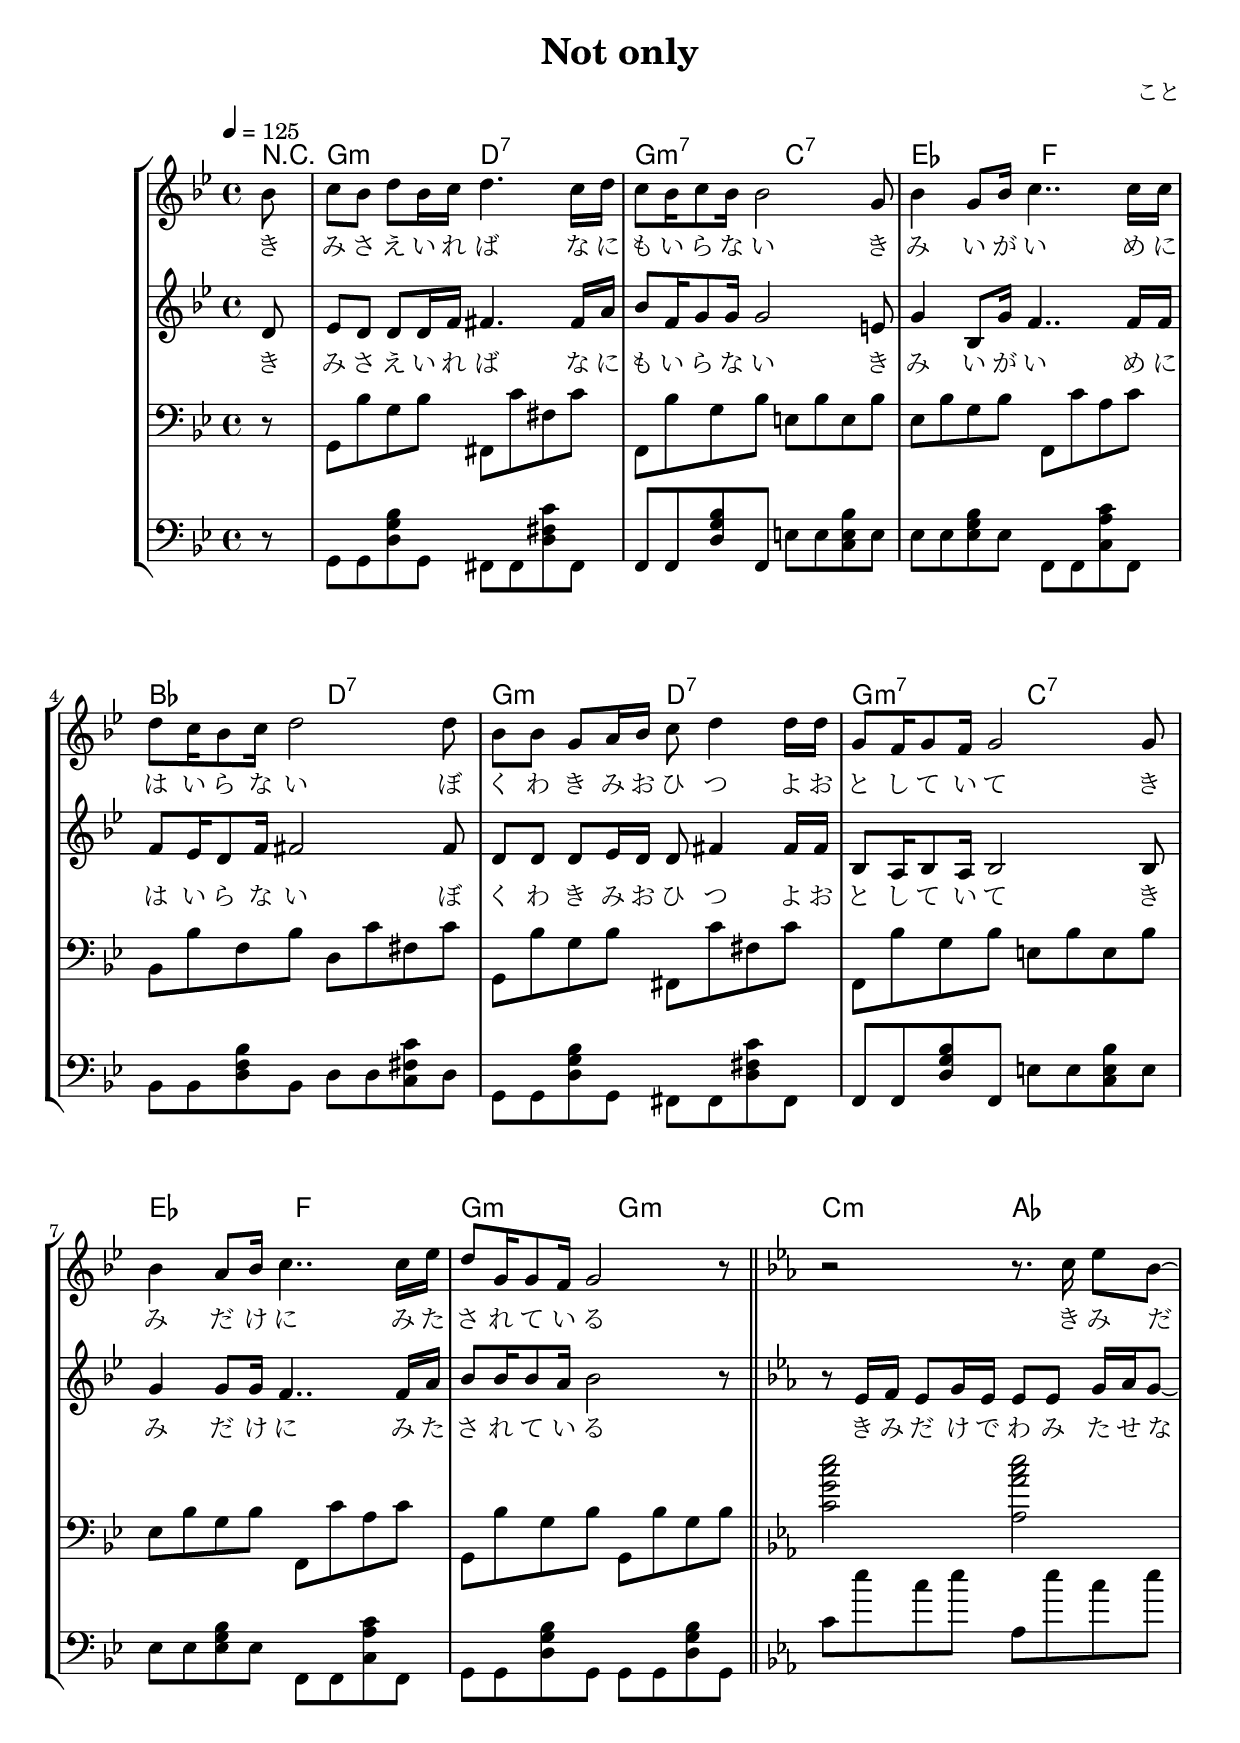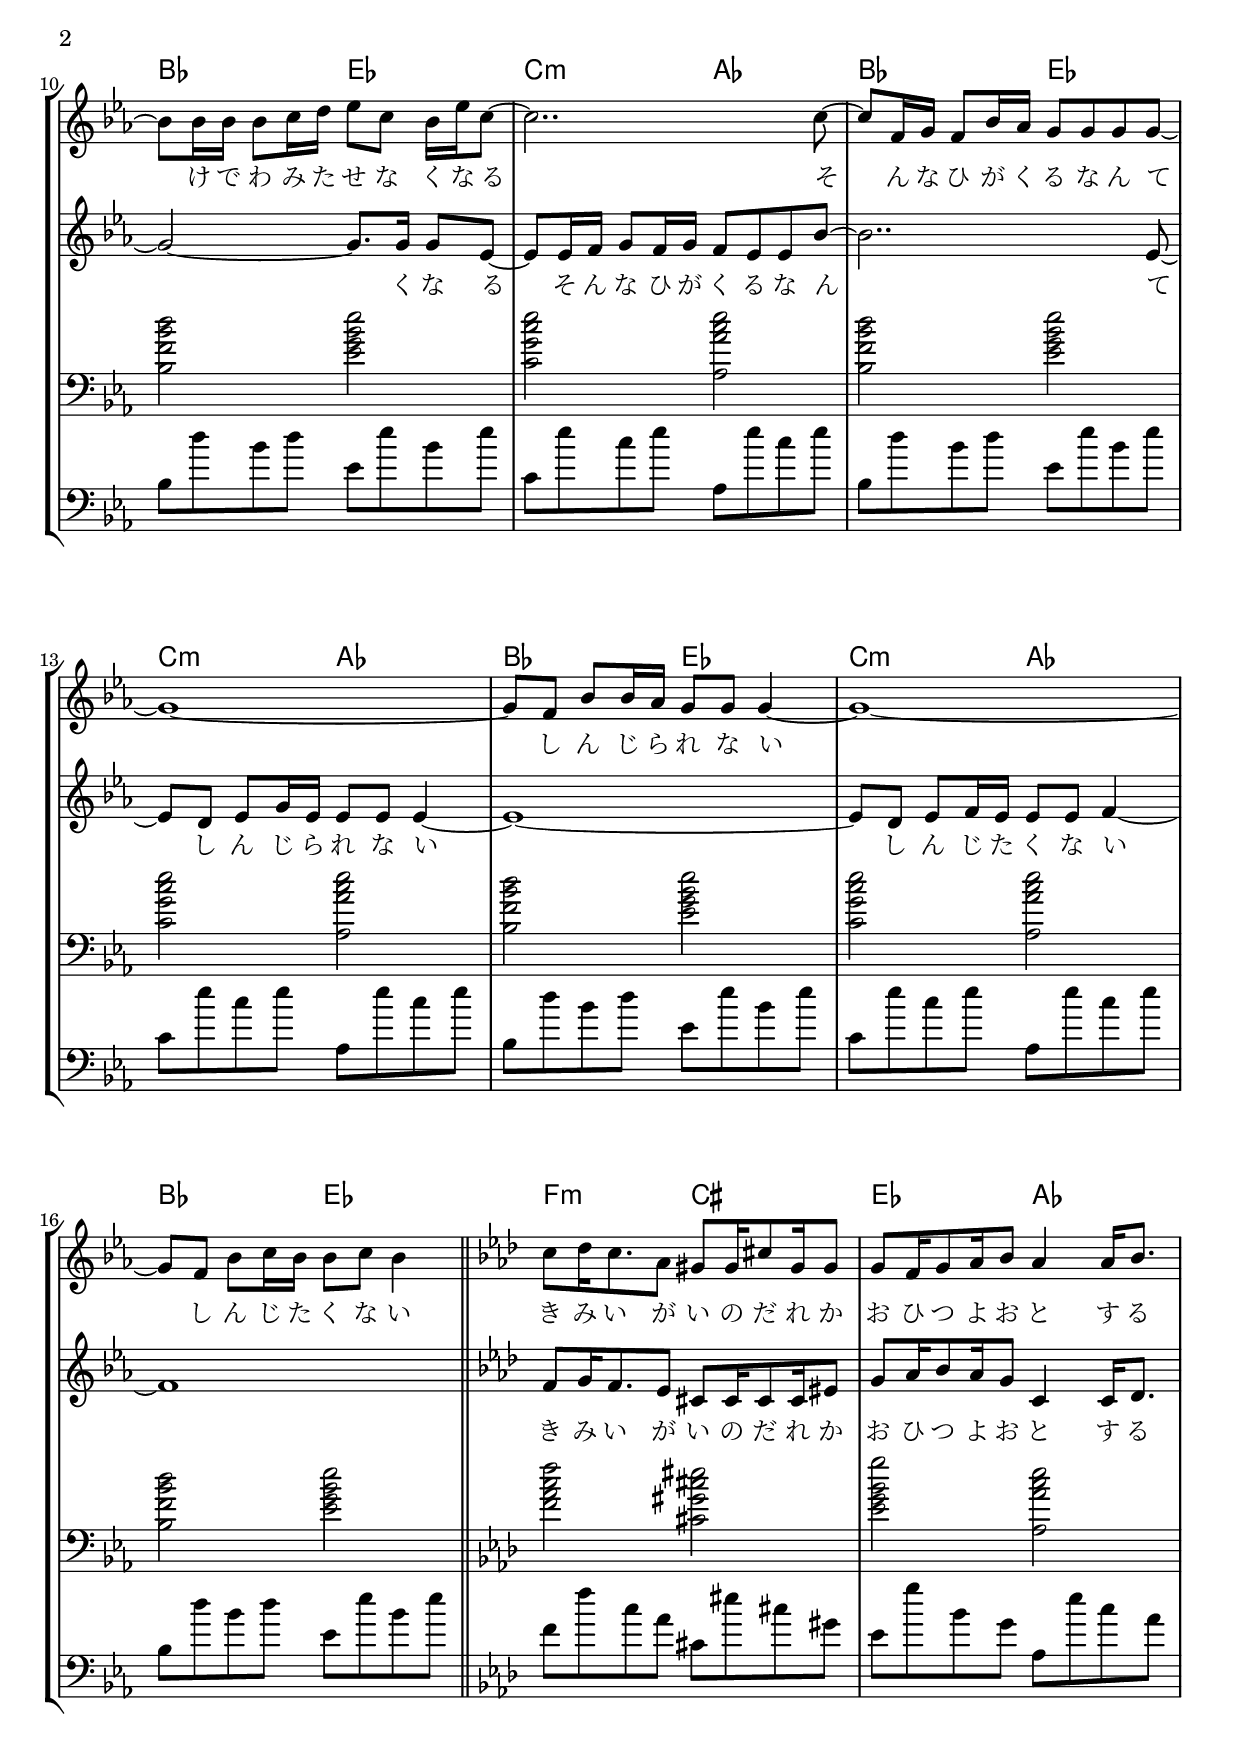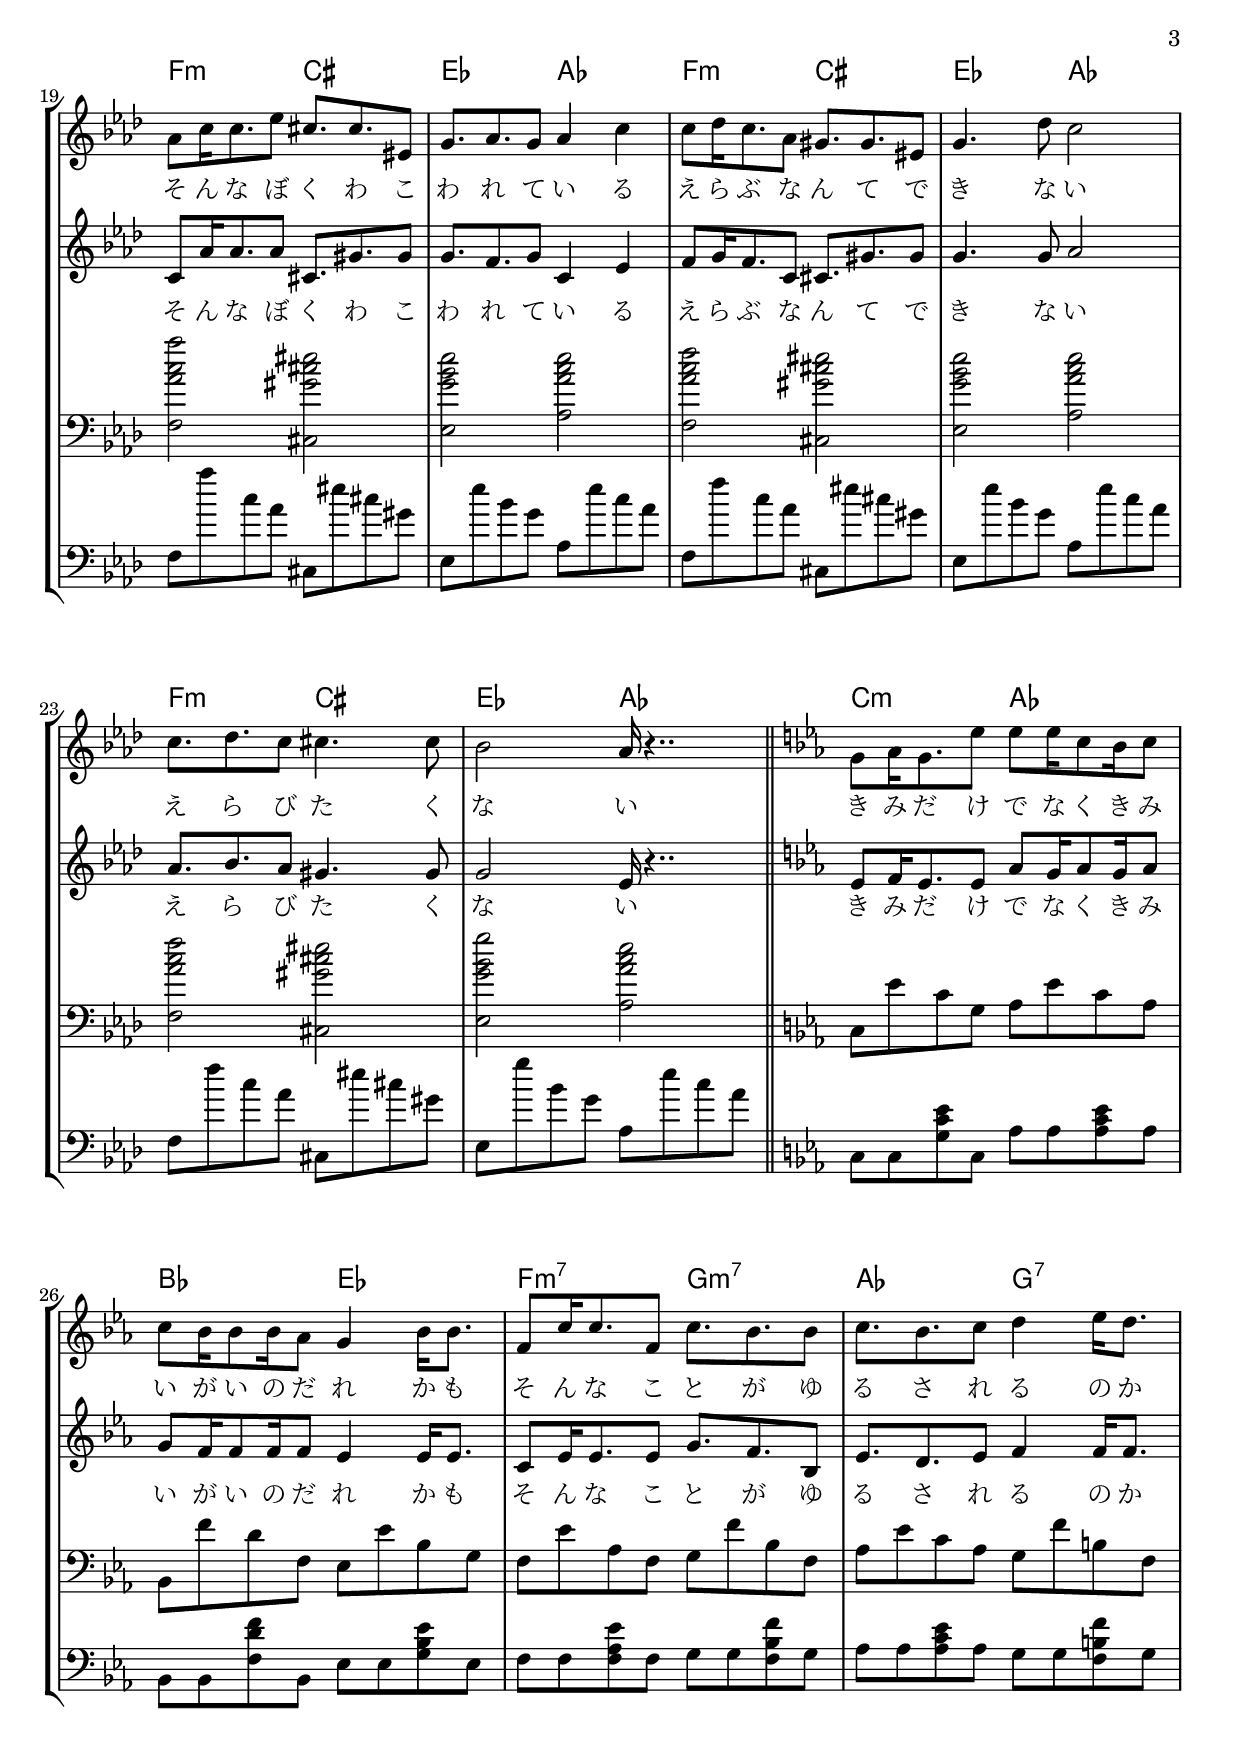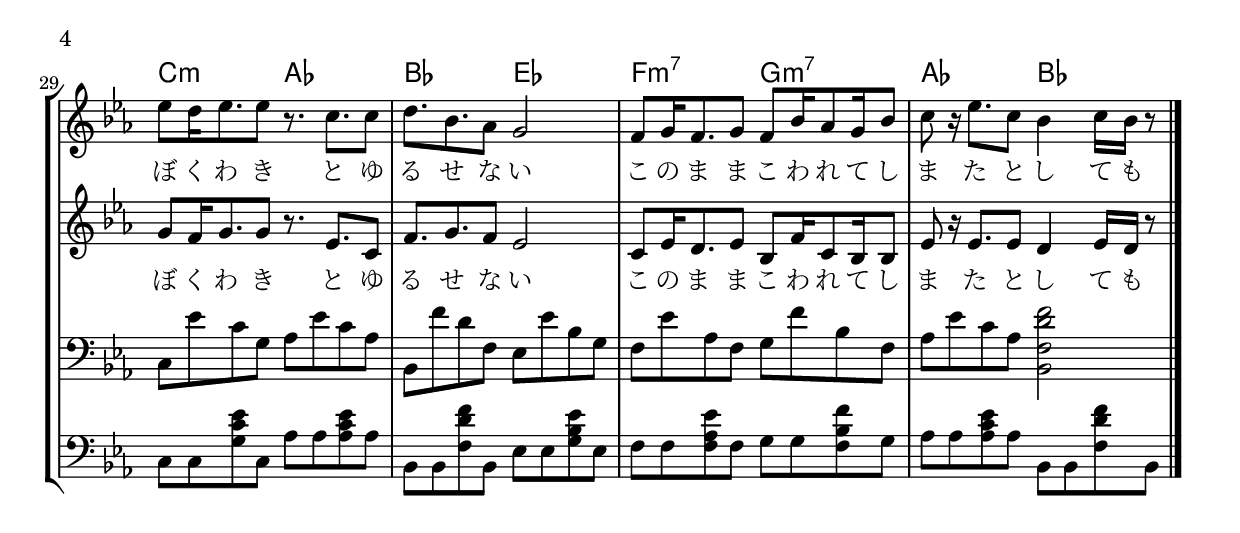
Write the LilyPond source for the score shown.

\version "2.12.1"

\header {
	title = \markup {"Not only"}
	composer = \markup \center-column {こと}
}

harmony = \chordmode {
		r8g2:m d:7 g:min7 c:7 es f bes d:7 g:m d:7 g:min7 c:7 es f g:m g:m 

	c:m as bes es c:m as bes es c:m as bes es c:m as bes es 

	f:m cis es as f:m cis es as f:m cis es as f:m cis es as 

	c:m as bes es f:min7 g:min7 as g:7 c:m as bes es f:min7 g:min7 as bes 
}

melody = {
	\set Staff.midiInstrument = #"mmi0.42"
	\set Staff.midiMinimumVolume = #0.7
	\set Staff.midiMaximumVolume = #0.9
	\partial 8*1
		\key bes \major
	\tempo 4 = 125
bes'8 
	c''8  bes'8  d''8  bes'16  c''16  d''4.  c''16  d''16 
	c''8  bes'16  c''8  bes'16  bes'2  g'8 
	bes'4  g'8  bes'16  c''4..  c''16  c''16 
	d''8  c''16  bes'8  c''16  d''2  d''8 
	bes'8  bes'8  g'8  a'16  bes'16  c''8  d''4  d''16  d''16 
	g'8  f'16  g'8  f'16  g'2  g'8 
	bes'4  a'8  bes'16  c''4..  c''16  es''16 
	d''8  g'16  g'8  f'16  g'2  	r8 	\set Staff.midiInstrument = #"mmi0.42"
	\set Staff.midiMinimumVolume = #0.7
	\set Staff.midiMaximumVolume = #0.9
		\key es \major
r2 r8. c''16  es''8  bes'8~ 
	bes'8  bes'16  bes'16  bes'8  c''16  d''16  es''8  c''8  bes'16  es''16  c''8~ 
	c''2..  c''8~ 
	c''8  f'16  g'16  f'8  bes'16  as'16  g'8  g'8  g'8  g'8~ 
	g'1~ 
	g'8  f'8  bes'8  bes'16  as'16  g'8  g'8  g'4~ 
	g'1~ 
	g'8  f'8  bes'8  c''16  bes'16  bes'8  c''8  bes'4
	\set Staff.midiInstrument = #"mmi0.42"
	\set Staff.midiMinimumVolume = #0.7
	\set Staff.midiMaximumVolume = #0.9
		\key as \major
c''8  des''16  c''8.  as'8  gis'8  gis'16  cis''8  gis'16  gis'8 
	g'8  f'16  g'8  as'16  bes'8  as'4  as'16  bes'8. 
	as'8  c''16  c''8.  es''8  cis''8.  cis''8.  eis'8 
	g'8.  as'8.  g'8  as'4  c''4 
	c''8  des''16  c''8.  as'8  gis'8.  gis'8.  eis'8 
	g'4.  des''8  c''2 
	c''8.  des''8.  c''8  cis''4.  cis''8 
	bes'2  as'16  	r4.. 	\set Staff.midiInstrument = #"fss0.35"
	\set Staff.midiMinimumVolume = #0.7
	\set Staff.midiMaximumVolume = #0.9
		\key es \major
g'8  as'16  g'8.  es''8  es''8  es''16  c''8  bes'16  c''8 
	c''8  bes'16  bes'8  bes'16  as'8  g'4  bes'16  bes'8. 
	f'8  c''16  c''8.  f'8  c''8.  bes'8.  bes'8 
	c''8.  bes'8.  c''8  d''4  es''16  d''8. 
	es''8  d''16  es''8.  es''8  r8.  c''8.  c''8 
	d''8.  bes'8.  as'8  g'2 
	f'8  g'16  f'8.  g'8  f'8  bes'16  as'8  g'16  bes'8 
	c''8  r16  es''8.  c''8  bes'4  c''16  bes'16  	r8 	\bar "|."
}

words = \lyricmode {
	き  み  さ  え  い  れ  ば  な  に  も  い  ら  な  い  き  み  い  が  い  め  に  は  い  ら  な  い  ぼ  く  わ  き  み  お  ひ  つ  よ  お  と  し  て  い  て  き  み  だ  け  に  み  た  さ  れ  て  い  る  
	き  み  だ  け  で  わ  み  た  せ  な  く  な  る  そ  ん  な  ひ  が  く  る  な  ん  て  し  ん  じ  ら  れ  な  い  し  ん  じ  た  く  な  い  
	き  み  い  が  い  の  だ  れ  か  お  ひ  つ  よ  お  と  す  る  そ  ん  な  ぼ  く  わ  こ  わ  れ  て  い  る  え  ら  ぶ  な  ん  て  で  き  な  い  え  ら  び  た  く  な  い  
	き  み  だ  け  で  な  く  き  み  い  が  い  の  だ  れ  か  も  そ  ん  な  こ  と  が  ゆ  る  さ  れ  る  の  か  ぼ  く  わ  き  と  ゆ  る  せ  な  い  こ  の  ま  ま  こ  わ  れ  て  し  ま  た  と  し  て  も  
}

secondmelody = {
	\set Staff.midiInstrument = #"fss0.35"
	\set Staff.midiMinimumVolume = #0.7
	\set Staff.midiMaximumVolume = #0.9
	\partial 8*1
		\key bes \major
	\tempo 4 = 125
d'8 
	es'8  d'8  d'8  d'16  f'16  fis'4.  fis'16  a'16 
	bes'8  f'16  g'8  g'16  g'2  e'8 
	g'4  bes8  g'16  f'4..  f'16  f'16 
	f'8  es'16  d'8  f'16  fis'2  fis'8 
	d'8  d'8  d'8  es'16  d'16  d'8  fis'4  fis'16  fis'16 
	bes8  a16  bes8  a16  bes2  bes8 
	g'4  g'8  g'16  f'4..  f'16  a'16 
	bes'8  bes'16  bes'8  a'16  bes'2  	r8 	\set Staff.midiInstrument = #"fss0.35"
	\set Staff.midiMinimumVolume = #0.7
	\set Staff.midiMaximumVolume = #0.9
		\key es \major
r8 es'16  f'16  es'8  g'16  es'16  es'8  es'8  g'16  as'16  g'8~ 
	g'2~g'8.  g'16  g'8  es'8~ 
	es'8  es'16  f'16  g'8  f'16  g'16  f'8  es'8  es'8  bes'8~ 
	bes'2..  es'8~ 
	es'8  d'8  es'8  g'16  es'16  es'8  es'8  es'4~ 
	es'1~ 
	es'8  d'8  es'8  f'16  es'16  es'8  es'8  f'4~ 
	f'1
 	\set Staff.midiInstrument = #"fss0.35"
	\set Staff.midiMinimumVolume = #0.7
	\set Staff.midiMaximumVolume = #0.9
		\key as \major
f'8  g'16  f'8.  es'8  cis'8  cis'16  cis'8  cis'16  eis'8 
	g'8  as'16  bes'8  as'16  g'8  c'4  c'16  des'8. 
	c'8  as'16  as'8.  as'8  cis'8.  gis'8.  gis'8 
	g'8.  f'8.  g'8  c'4  es'4 
	f'8  g'16  f'8.  c'8  cis'8.  gis'8.  gis'8 
	g'4.  g'8  as'2 
	as'8.  bes'8.  as'8  gis'4.  gis'8 
	g'2  es'16  	r4.. 	\set Staff.midiInstrument = #"mmi0.42"
	\set Staff.midiMinimumVolume = #0.7
	\set Staff.midiMaximumVolume = #0.9
		\key es \major
es'8  f'16  es'8.  es'8  as'8  g'16  as'8  g'16  as'8 
	g'8  f'16  f'8  f'16  f'8  es'4  es'16  es'8. 
	c'8  es'16  es'8.  es'8  g'8.  f'8.  bes8 
	es'8.  d'8.  es'8  f'4  f'16  f'8. 
	g'8  f'16  g'8.  g'8  r8.  es'8.  c'8 
	f'8.  g'8.  f'8  es'2 
	c'8  es'16  d'8.  es'8  bes8  f'16  c'8  bes16  bes8 
	es'8  r16  es'8.  es'8  d'4  es'16  d'16  	r8 	\bar "|."
}

secondwords = \lyricmode {
	き  み  さ  え  い  れ  ば  な  に  も  い  ら  な  い  き  み  い  が  い  め  に  は  い  ら  な  い  ぼ  く  わ  き  み  お  ひ  つ  よ  お  と  し  て  い  て  き  み  だ  け  に  み  た  さ  れ  て  い  る  
	き  み  だ  け  で  わ  み  た  せ  な  く  な  る  そ  ん  な  ひ  が  く  る  な  ん  て  し  ん  じ  ら  れ  な  い  し  ん  じ  た  く  な  い  
	き  み  い  が  い  の  だ  れ  か  お  ひ  つ  よ  お  と  す  る  そ  ん  な  ぼ  く  わ  こ  わ  れ  て  い  る  え  ら  ぶ  な  ん  て  で  き  な  い  え  ら  び  た  く  な  い  
	き  み  だ  け  で  な  く  き  み  い  が  い  の  だ  れ  か  も  そ  ん  な  こ  と  が  ゆ  る  さ  れ  る  の  か  ぼ  く  わ  き  と  ゆ  る  せ  な  い  こ  の  ま  ま  こ  わ  れ  て  し  ま  た  と  し  て  も  
}

tempochange = {
	\tempo 4 = 125
	r1 | r1 | r1 | r1 | r1 | r1 | r1 | r1 \bar "||"
	\tempo 4 = 125
	r1 | r1 | r1 | r1 | r1 | r1 | r1 | r1 \bar "||"
	\tempo 4 = 125
	r1 | r1 | r1 | r1 | r1 | r1 | r1 | r1 \bar "||"
	\tempo 4 = 125
	r1 | r1 | r1 | r1 | r1 | r1 | r1 | r1 \bar "|."
}

mainacc = {
	\clef bass
	\set Staff.midiInstrument = #"Slap Bass 2"
	\set Staff.midiMinimumVolume = #0.3
	\set Staff.midiMaximumVolume = #0.6
	\key bes \major
	\tempo 4 = 125
	\partial 8*1
	r8	g,8 bes g bes
	fis,8 c' fis c'
	f,8 bes g bes
	e8 bes e bes
	es8 bes g bes
	f,8 c' a c'
	bes,8 bes f bes
	d8 c' fis c'
	g,8 bes g bes
	fis,8 c' fis c'
	f,8 bes g bes
	e8 bes e bes
	es8 bes g bes
	f,8 c' a c'
	g,8 bes g bes
	g,8 bes g bes
	\bar "||"

	\set Staff.midiInstrument = #"Synth Voice"
	\set Staff.midiMinimumVolume = #0.3
	\set Staff.midiMaximumVolume = #0.6
	\key es \major
	<c' g' c'' es''>2
	<as as' c'' es''>2
	<bes f' bes' d''>2
	<es' g' bes' es''>2
	<c' g' c'' es''>2
	<as as' c'' es''>2
	<bes f' bes' d''>2
	<es' g' bes' es''>2
	<c' g' c'' es''>2
	<as as' c'' es''>2
	<bes f' bes' d''>2
	<es' g' bes' es''>2
	<c' g' c'' es''>2
	<as as' c'' es''>2
	<bes f' bes' d''>2
	<es' g' bes' es''>2
	\bar "||"

	\set Staff.midiInstrument = #"Choir Aahs"
	\set Staff.midiMinimumVolume = #0.3
	\set Staff.midiMaximumVolume = #0.6
	\key as \major
	<f' as' c'' f''>2
	<cis' gis' cis'' eis''>2
	<es' g' bes' g''>2
	<as as' c'' es''>2
	<f as' c'' as''>2
	<cis gis' cis'' eis''>2
	<es g' bes' es''>2
	<as as' c'' es''>2
	<f as' c'' f''>2
	<cis gis' cis'' eis''>2
	<es g' bes' es''>2
	<as as' c'' es''>2
	<f as' c'' f''>2
	<cis gis' cis'' eis''>2
	<es g' bes' g''>2
	<as as' c'' es''>2
	\bar "||"

	\set Staff.midiInstrument = #"Electric Bass (pick)"
	\set Staff.midiMinimumVolume = #0.3
	\set Staff.midiMaximumVolume = #0.6
	\key es \major
	c8 es' c' g
	as8 es' c' as
	bes,8 f' d' f
	es8 es' bes g
	f8 es' as f
	g8 f' bes f
	as8 es' c' as
	g8 f' b f
	c8 es' c' g
	as8 es' c' as
	bes,8 f' d' f
	es8 es' bes g
	f8 es' as f
	g8 f' bes f
	as8 es' c' as
	<bes, f d' f'>2
	\bar "|."
}

subacc = {
	\clef bass
	\set Staff.midiInstrument = #"Electric Bass (pick)"
	\set Staff.midiMinimumVolume = #0.3
	\set Staff.midiMaximumVolume = #0.6
	\key bes \major
	\tempo 4 = 125
	\partial 8*1
	r8	g,8 g,8 <d g bes>8 g,8
	fis,8 fis,8 <d fis c'>8 fis,8
	f,8 f,8 <d g bes>8 f,8
	e8 e8 <c e bes>8 e8
	es8 es8 <es g bes>8 es8
	f,8 f,8 <c a c'>8 f,8
	bes,8 bes,8 <d f bes>8 bes,8
	d8 d8 <c fis c'>8 d8
	g,8 g,8 <d g bes>8 g,8
	fis,8 fis,8 <d fis c'>8 fis,8
	f,8 f,8 <d g bes>8 f,8
	e8 e8 <c e bes>8 e8
	es8 es8 <es g bes>8 es8
	f,8 f,8 <c a c'>8 f,8
	g,8 g,8 <d g bes>8 g,8
	g,8 g,8 <d g bes>8 g,8
	\bar "||"

	\set Staff.midiInstrument = #"Electric Grand"
	\set Staff.midiMinimumVolume = #0.3
	\set Staff.midiMaximumVolume = #0.6
	\key es \major
	c'8 es'' c'' es''
	as8 es'' c'' es''
	bes8 d'' bes' d''
	es'8 es'' bes' es''
	c'8 es'' c'' es''
	as8 es'' c'' es''
	bes8 d'' bes' d''
	es'8 es'' bes' es''
	c'8 es'' c'' es''
	as8 es'' c'' es''
	bes8 d'' bes' d''
	es'8 es'' bes' es''
	c'8 es'' c'' es''
	as8 es'' c'' es''
	bes8 d'' bes' d''
	es'8 es'' bes' es''
	\bar "||"

	\set Staff.midiInstrument = #"Acoustic grand"
	\set Staff.midiMinimumVolume = #0.3
	\set Staff.midiMaximumVolume = #0.6
	\key as \major
	f'8 f'' c'' as'
	cis'8 eis'' cis'' gis'
	es'8 g'' bes' g'
	as8 es'' c'' as'
	f8 as'' c'' as'
	cis8 eis'' cis'' gis'
	es8 es'' bes' g'
	as8 es'' c'' as'
	f8 f'' c'' as'
	cis8 eis'' cis'' gis'
	es8 es'' bes' g'
	as8 es'' c'' as'
	f8 f'' c'' as'
	cis8 eis'' cis'' gis'
	es8 g'' bes' g'
	as8 es'' c'' as'
	\bar "||"

	\set Staff.midiInstrument = #"Slap Bass 2"
	\set Staff.midiMinimumVolume = #0.3
	\set Staff.midiMaximumVolume = #0.6
	\key es \major
	c8 c8 <g c' es'>8 c8
	as8 as8 <as c' es'>8 as8
	bes,8 bes,8 <f d' f'>8 bes,8
	es8 es8 <g bes es'>8 es8
	f8 f8 <f as es'>8 f8
	g8 g8 <f bes f'>8 g8
	as8 as8 <as c' es'>8 as8
	g8 g8 <f b f'>8 g8
	c8 c8 <g c' es'>8 c8
	as8 as8 <as c' es'>8 as8
	bes,8 bes,8 <f d' f'>8 bes,8
	es8 es8 <g bes es'>8 es8
	f8 f8 <f as es'>8 f8
	g8 g8 <f bes f'>8 g8
	as8 as8 <as c' es'>8 as8
	bes,8 bes,8 <f d' f'>8 bes,8
	\bar "|."
}

percA = {
	\drummode {
	\partial 8*1
	r8	r4 sn2 sn8. sn16  |r4 sn2 sn8. sn16  |r4 sn2 sn8. sn16  |r4 sn2 sn8. sn16  |r4 sn2 sn8. sn16  |r4 sn2 sn8. sn16  |r4 sn2 sn8. sn16  |r8 sn8 sn4 sn8 sn8 sn16 sn8 sn16  \bar "||"
	hh8 hh8 hh8 hh8 hh8 hh8 hh8 hh8  |hh8 hh8 hh8 hh8 hh4 hh8 hh8  |hh8 hh8 hh8 hh8 hh8 hh8 hh8 hh8  |hh8 hh8 hh8 hh2 r8  |hh8 hh8 hh8 hh8 hh8 hh8 hh8 hh8  |hh8 hh8 hh8 hh8 hh4 hh8 hh8  |hh8 hh8 hh8 hh8 hh8 hh8 hh8 hh8  |r8 hh2. r8  \bar "||"
	hh8 hh8 hh8 hh8 hh8 hh8 hh8 hh8  |hh8 hh8 hh8 hh8 hh4 hh8 hh8  |hh8 hh8 hh8 hh8 hh8 hh8 hh8 hh8  |hh8 hh8 hh8 hh2 r8  |hh8 hh8 hh8 hh8 hh8 hh8 hh8 hh8  |hh8 hh8 hh8 hh8 hh4 hh8 hh8  |hh8 hh8 hh8 hh8 hh8 hh8 hh8 hh8  |r8 hh2. r8  \bar "||"
	r4 sn2 sn8. sn16  |r4 sn2 sn8. sn16  |r4 sn2 sn8. sn16  |r4 sn2 sn8. sn16  |r4 sn2 sn8. sn16  |r4 sn2 sn8. sn16  |r4 sn2 sn8. sn16  |r8 sn8 sn4 sn8 sn8 sn16 sn8 sn16  \bar "|."
	}
}

percB = {
	\drummode {
	\partial 8*1
	r8	r4. r16 tommh8 tommh4. r16  |r1  |r4. r16 tommh8 tommh4. r16  |r1  |r4. r16 tommh8 tommh4. r16  |r1  |r4. r16 tommh8 tommh4. r16  |r1  \bar "||"
	r4 sn8. sn8 sn8. sn8. sn16  |r4 sn8. sn8 sn8. sn4  |r4 sn8. sn8 sn8. sn8. sn16  |r8 sn8 sn4 sn8 sn16 sn8 sn8 sn16  |r4 sn8. sn8 sn8. sn8. sn16  |r4 sn8. sn8 sn8. sn4  |r4 sn8. sn8 sn8. sn8. sn16  |r4 sn2 sn4  \bar "||"
	r4 sn8. sn8 sn8. sn8. sn16  |r4 sn8. sn8 sn8. sn4  |r4 sn8. sn8 sn8. sn8. sn16  |r8 sn8 sn4 sn8 sn16 sn8 sn8 sn16  |r4 sn8. sn8 sn8. sn8. sn16  |r4 sn8. sn8 sn8. sn4  |r4 sn8. sn8 sn8. sn8. sn16  |r4 sn2 sn4  \bar "||"
	r4. r16 tommh8 tommh4. r16  |r1  |r4. r16 tommh8 tommh4. r16  |r1  |r4. r16 tommh8 tommh4. r16  |r1  |r4. r16 tommh8 tommh4. r16  |r1  \bar "|."
	}
}

percC = {
	\drummode {
	\partial 8*1
	r8	r8 toml8 toml8 toml8 toml8 toml8 toml8 toml8  |toml8 toml8 toml8 toml8 toml8 toml8 toml8 toml8  |toml8 toml8 toml8 toml8 toml8 toml8 toml8 toml8  |toml8 toml8 toml8 toml8 toml8 toml8 toml8 toml8  |r8 toml8 toml8 toml8 toml8 toml8 toml8 toml8  |toml8 toml8 toml8 toml8 toml8 toml8 toml8 toml8  |toml8 toml8 toml8 toml8 toml8 toml8 toml8 toml8  |toml8 toml8 toml8 toml8 toml8 toml8 toml8 toml8  \bar "||"
	bd8 bd4 bd2 bd8  |bd8 bd2 bd4.  |bd8 bd4 bd2 bd8  |bd4 r16 bd8. bd2  |bd8 bd4 bd2 bd8  |bd8 bd2 bd4.  |bd8 bd4 bd2 bd8  |bd8 bd4. bd4. bd8  \bar "||"
	bd8 bd4 bd2 bd8  |bd8 bd2 bd4.  |bd8 bd4 bd2 bd8  |bd4 r16 bd8. bd2  |bd8 bd4 bd2 bd8  |bd8 bd2 bd4.  |bd8 bd4 bd2 bd8  |bd8 bd4. bd4. bd8  \bar "||"
	r8 toml8 toml8 toml8 toml8 toml8 toml8 toml8  |toml8 toml8 toml8 toml8 toml8 toml8 toml8 toml8  |toml8 toml8 toml8 toml8 toml8 toml8 toml8 toml8  |toml8 toml8 toml8 toml8 toml8 toml8 toml8 toml8  |r8 toml8 toml8 toml8 toml8 toml8 toml8 toml8  |toml8 toml8 toml8 toml8 toml8 toml8 toml8 toml8  |toml8 toml8 toml8 toml8 toml8 toml8 toml8 toml8  |toml8 toml8 toml8 toml8 toml8 toml8 toml8 toml8  \bar "|."
	}
}

percD = {
	\drummode {
	\partial 8*1
	r8	r1  |r4. r16 tomfh8 tomfh4. r16  |r1  |r4. r16 tomfh8 tomfh4. r16  |r1  |r4. r16 tomfh8 tomfh4. r16  |r1  |r4. r16 tomfh2 r16  \bar "||"
	r1  |r2 r8 hho4.  |r1  |r4. r16 hho2 r16  |r1  |r2 r8 hho4.  |r1  |r4. r16 hho2 r16  \bar "||"
	r1  |r2 r8 hho4.  |r1  |r4. r16 hho2 r16  |r1  |r2 r8 hho4.  |r1  |r4. r16 hho2 r16  \bar "||"
	r1  |r4. r16 tomfh8 tomfh4. r16  |r1  |r4. r16 tomfh8 tomfh4. r16  |r1  |r4. r16 tomfh8 tomfh4. r16  |r1  |r4. r16 tomfh2 r16  \bar "|."
	}
}

percE = {
	\drummode {
	\partial 8*1
	r8	bd4. r16 bd8. bd4.  |bd8. bd4. r16 bd4 bd8  |bd8. bd4 bd8. bd4.  |bd8. bd4. r16 bd4 bd8  |bd4. r16 bd8. bd4.  |bd8. bd4. r16 bd4 bd8  |bd8. bd4 bd8. bd4.  |bd4. bd8 bd4 r16 bd8.  \bar "||"
	r1 |r1 |r1 |r1 |r1 |r1 |r1 |cymc1  \bar "||"
	r1 |r1 |r1 |r1 |r1 |r1 |r1 |cymc1  \bar "||"
	bd4. r16 bd8. bd4.  |bd8. bd4. r16 bd4 bd8  |bd8. bd4 bd8. bd4.  |bd8. bd4. r16 bd4 bd8  |bd4. r16 bd8. bd4.  |bd8. bd4. r16 bd4 bd8  |bd8. bd4 bd8. bd4.  |bd4. bd8 bd4 r16 bd8.  \bar "|."
	}
}

percF = {
	\drummode {
	\partial 8*1
	r8	cymc1  |r1 |r1 |r1 |cymc1  |r1 |r1 |r1 \bar "||"
	r1 |r1 |r1 |r1 |r1 |r1 |r1 |r4 r16 tommh16 tommh4. tommh4  \bar "||"
	r1 |r1 |r1 |r1 |r1 |r1 |r1 |r4 r16 tommh16 tommh4. tommh4  \bar "||"
	cymc1  |r1 |r1 |r1 |cymc1  |r1 |r1 |r1 \bar "|."
	}
}

percG = {
	\drummode {
	\partial 8*1
	r8	r1 | r1 | r1 | r1 | r1 | r1 | r1 | r1 \bar "||"
	r1 |r1 |r1 |r1 |r1 |r1 |r1 |r4. r16 tomml4. tomml8.  \bar "||"
	r1 |r1 |r1 |r1 |r1 |r1 |r1 |r4. r16 tomml4. tomml8.  \bar "||"
	r1 | r1 | r1 | r1 | r1 | r1 | r1 | r1 \bar "|."
	}
}

percH = {
	\drummode {
	\partial 8*1
	r8	r1 | r1 | r1 | r1 | r1 | r1 | r1 | r1 \bar "||"
	r1 |r1 |r1 |r1 |r1 |r1 |r1 |r2 r16 toml8 toml4 r16  \bar "||"
	r1 |r1 |r1 |r1 |r1 |r1 |r1 |r2 r16 toml8 toml4 r16  \bar "||"
	r1 | r1 | r1 | r1 | r1 | r1 | r1 | r1 \bar "|."
	}
}

percI = {
	\drummode {
	\partial 8*1
	r8	r1 | r1 | r1 | r1 | r1 | r1 | r1 | r1 \bar "||"
	r1 |r1 |r1 |r1 |r1 |r1 |r1 |r2 r8 tomfh4 tomfh8  \bar "||"
	r1 |r1 |r1 |r1 |r1 |r1 |r1 |r2 r8 tomfh4 tomfh8  \bar "||"
	r1 | r1 | r1 | r1 | r1 | r1 | r1 | r1 \bar "|."
	}
}

\score {
	<<
		\new StaffGroup <<
			\new ChordNames {\harmony}
			\new Voice = "melody" {\melody}
			\new Lyrics \lyricsto "melody" \words
			\new Voice = "secondmelody" {\secondmelody}
			\new Lyrics \lyricsto "secondmelody" \secondwords
			\new Staff = "mainacc" {\mainacc}
			\new Staff = "subacc" {\subacc}
		>>
	>>
	\layout { }
}
